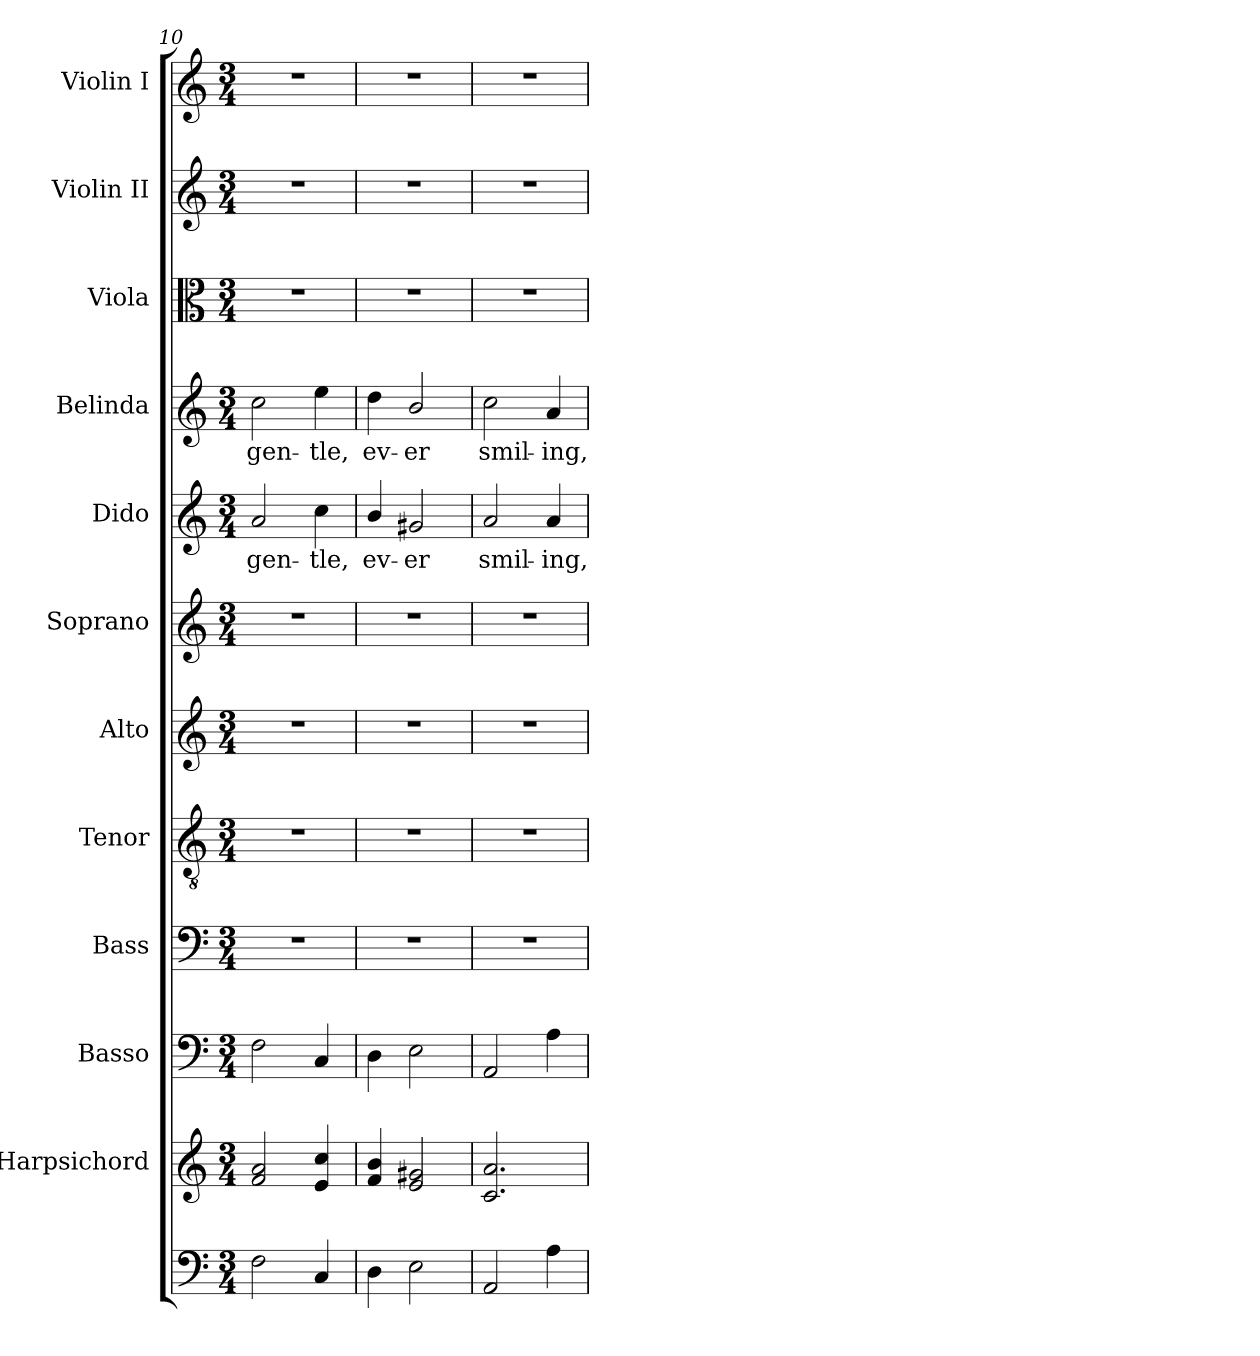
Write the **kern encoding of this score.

**kern	**kern	**kern	**kern	**kern	**kern	**kern	**kern	**text	**kern	**text	**kern	**kern	**kern
*part12	*part11	*part10	*part9	*part8	*part7	*part6	*part5	*part5	*part4	*part4	*part3	*part2	*part1
*staff12	*staff11	*staff10	*staff9	*staff8	*staff7	*staff6	*staff5	*staff5	*staff4	*staff4	*staff3	*staff2	*staff1
*	*I"Harpsichord	*I"Basso	*I"Bass	*I"Tenor	*I"Alto	*I"Soprano	*I"Dido	*	*I"Belinda	*	*I"Viola	*I"Violin II	*I"Violin I
*	*	*	*I'B.	*I'T.	*I'A.	*I'S.	*	*	*	*	*I'Viola	*I'Vln. II	*I'Vln. I
*clefF4	*clefG2	*clefF4	*clefF4	*clefGv2	*clefG2	*clefG2	*clefG2	*	*clefG2	*	*clefC3	*clefG2	*clefG2
*	*	*	*	*ITrd7c12	*	*	*	*	*	*	*	*	*
*k[]	*k[]	*k[]	*k[]	*k[]	*k[]	*k[]	*k[]	*	*k[]	*	*k[]	*k[]	*k[]
*C:	*C:	*C:	*C:	*C:	*C:	*C:	*C:	*	*C:	*	*C:	*C:	*C:
*M3/4	*M3/4	*M3/4	*M3/4	*M3/4	*M3/4	*M3/4	*M3/4	*	*M3/4	*	*M3/4	*M3/4	*M3/4
=10	=10	=10	=10	=10	=10	=10	=10	=10	=10	=10	=10	=10	=10
!	!	!	!LO:N:vis=1	!LO:N:vis=1	!LO:N:vis=1	!LO:N:vis=1	!	!	!	!	!	!	!
!	!	!	!	!	!	!	!	!LO:LY:b:color=#000000	!	!	!	!	!
!	!	!	!	!	!	!	!	!	!	!LO:LY:b:color=#000000	!LO:N:vis=1	!LO:N:vis=1	!LO:N:vis=1
2Fi\	2fi/ 2ai	2Fi\	2.r	2.r	2.r	2.r	2ai/	gen-	2cci\	gen-	2.r	2.r	2.r
!	!	!	!	!	!	!	!	!LO:LY:b:color=#000000	!	!	!	!	!
!	!	!	!	!	!	!	!	!	!	!LO:LY:b:color=#000000	!	!	!
4Ci/	4ei/ 4cci	4Ci/	.	.	.	.	4cci\	-tle,	4eei\	-tle,	.	.	.
=11	=11	=11	=11	=11	=11	=11	=11	=11	=11	=11	=11	=11	=11
!	!	!	!LO:N:vis=1	!LO:N:vis=1	!LO:N:vis=1	!LO:N:vis=1	!	!	!	!	!	!	!
!	!	!	!	!	!	!	!	!LO:LY:b:color=#000000	!	!	!	!	!
!	!	!	!	!	!	!	!	!	!	!LO:LY:b:color=#000000	!LO:N:vis=1	!LO:N:vis=1	!LO:N:vis=1
4Di\	4fi/ 4bi	4Di\	2.r	2.r	2.r	2.r	4bi/	ev-	4ddi\	ev-	2.r	2.r	2.r
!	!	!	!	!	!	!	!	!LO:LY:b:color=#000000	!	!	!	!	!
!	!	!	!	!	!	!	!	!	!	!LO:LY:b:color=#000000	!	!	!
2Ei\	2ei/ 2g#Xi	2Ei\	.	.	.	.	2g#Xi/	-er	2bi/	-er	.	.	.
=12	=12	=12	=12	=12	=12	=12	=12	=12	=12	=12	=12	=12	=12
!	!	!	!LO:N:vis=1	!LO:N:vis=1	!LO:N:vis=1	!LO:N:vis=1	!	!	!	!	!	!	!
!	!	!	!	!	!	!	!	!LO:LY:b:color=#000000	!	!	!	!	!
!	!	!	!	!	!	!	!	!	!	!LO:LY:b:color=#000000	!LO:N:vis=1	!LO:N:vis=1	!LO:N:vis=1
2AAi/	2.ci/ 2.ai	2AAi/	2.r	2.r	2.r	2.r	2ai/	smil-	2cci\	smil-	2.r	2.r	2.r
!	!	!	!	!	!	!	!	!LO:LY:b:color=#000000	!	!	!	!	!
!	!	!	!	!	!	!	!	!	!	!LO:LY:b:color=#000000	!	!	!
4Ai\	.	4Ai\	.	.	.	.	4ai/	-ing,	4ai/	-ing,	.	.	.
=	=	=	=	=	=	=	=	=	=	=	=	=	=
*-	*-	*-	*-	*-	*-	*-	*-	*-	*-	*-	*-	*-	*-
